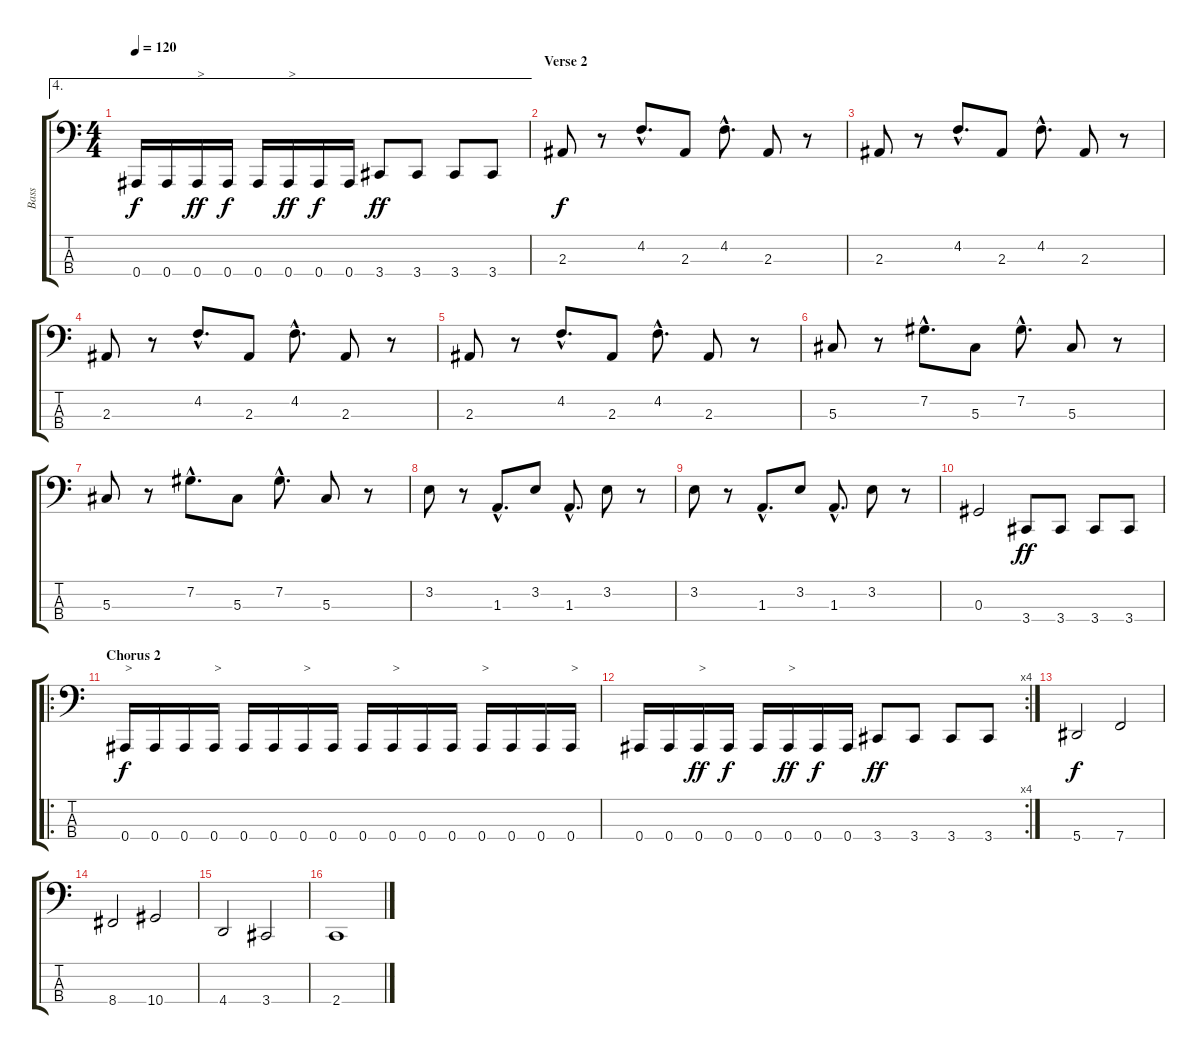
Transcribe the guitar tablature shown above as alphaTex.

\track ("Bass" "Bass") {instrument electricbassfinger}
\staff {score tabs}
\tuning (Gb2 Db2 Ab1 Bb0) {hide}
\ae 4
\ts (4 4)
\tempo 120
\clef f4
\ks c
0.4.16{dy f} 0.4.16 0.4.16{txt ">" dy ff} 0.4.16{dy f} 0.4.16 0.4.16{txt ">" dy ff} 0.4.16{dy f} 0.4.16 3.4.8{dy ff} 3.4.8 3.4.8 3.4.8 |
\section ("" "Verse 2")
2.3.8{dy f} r.8 4.2{hac}.8{d} 2.3.8 4.2{hac}.8{d} 2.3.8 r.8 |
2.3.8 r.8 4.2{hac}.8{d} 2.3.8 4.2{hac}.8{d} 2.3.8 r.8 |
2.3.8 r.8 4.2{hac}.8{d} 2.3.8 4.2{hac}.8{d} 2.3.8 r.8 |
2.3.8 r.8 4.2{hac}.8{d} 2.3.8 4.2{hac}.8{d} 2.3.8 r.8 |
5.3.8 r.8 7.2{hac}.8{d} 5.3.8 7.2{hac}.8{d} 5.3.8 r.8 |
5.3.8 r.8 7.2{hac}.8{d} 5.3.8 7.2{hac}.8{d} 5.3.8 r.8 |
3.2.8 r.8 1.3{hac}.8{d} 3.2.8 1.3{hac}.8{d} 3.2.8 r.8 |
3.2.8 r.8 1.3{hac}.8{d} 3.2.8 1.3{hac}.8{d} 3.2.8 r.8 |
0.3.2 3.4.8{dy ff} 3.4.8 3.4.8 3.4.8 |
\ro
\section ("" "Chorus 2")
0.4.16{txt ">" dy f} 0.4.16 0.4.16 0.4.16{txt ">"} 0.4.16 0.4.16 0.4.16{txt ">"} 0.4.16 0.4.16 0.4.16{txt ">"} 0.4.16 0.4.16 0.4.16{txt ">"} 0.4.16 0.4.16 0.4.16{txt ">"} |
\rc 4
0.4.16 0.4.16 0.4.16{txt ">" dy ff} 0.4.16{dy f} 0.4.16 0.4.16{txt ">" dy ff} 0.4.16{dy f} 0.4.16 3.4.8{dy ff} 3.4.8 3.4.8 3.4.8 |
5.4.2{dy f} 7.4.2 |
8.4.2 10.4.2 |
4.4.2 3.4.2 |
2.4.1
